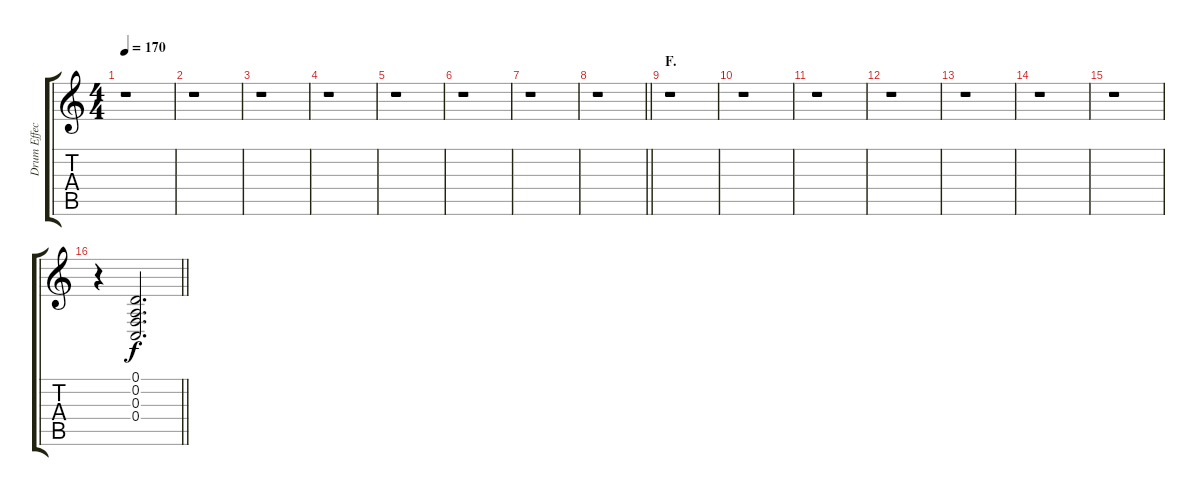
\track ("Drum Effects" "Drum Effec") {instrument reversecymbal}
\staff {score tabs}
\tuning (D4 A3 F3 C3 G2 C2) {hide}
\ts (4 4)
\tempo 170
\clef g2
\ks c
r.1{dy f} |
r.1 |
r.1 |
r.1 |
r.1 |
r.1 |
r.1 |
\barLineRight lightlight
r.1 |
\section ("" "F.")
r.1 |
r.1 |
r.1 |
r.1 |
r.1 |
r.1 |
r.1 |
\barLineRight lightlight
r.4 (0.1 0.2 0.3 0.4).2{d}
